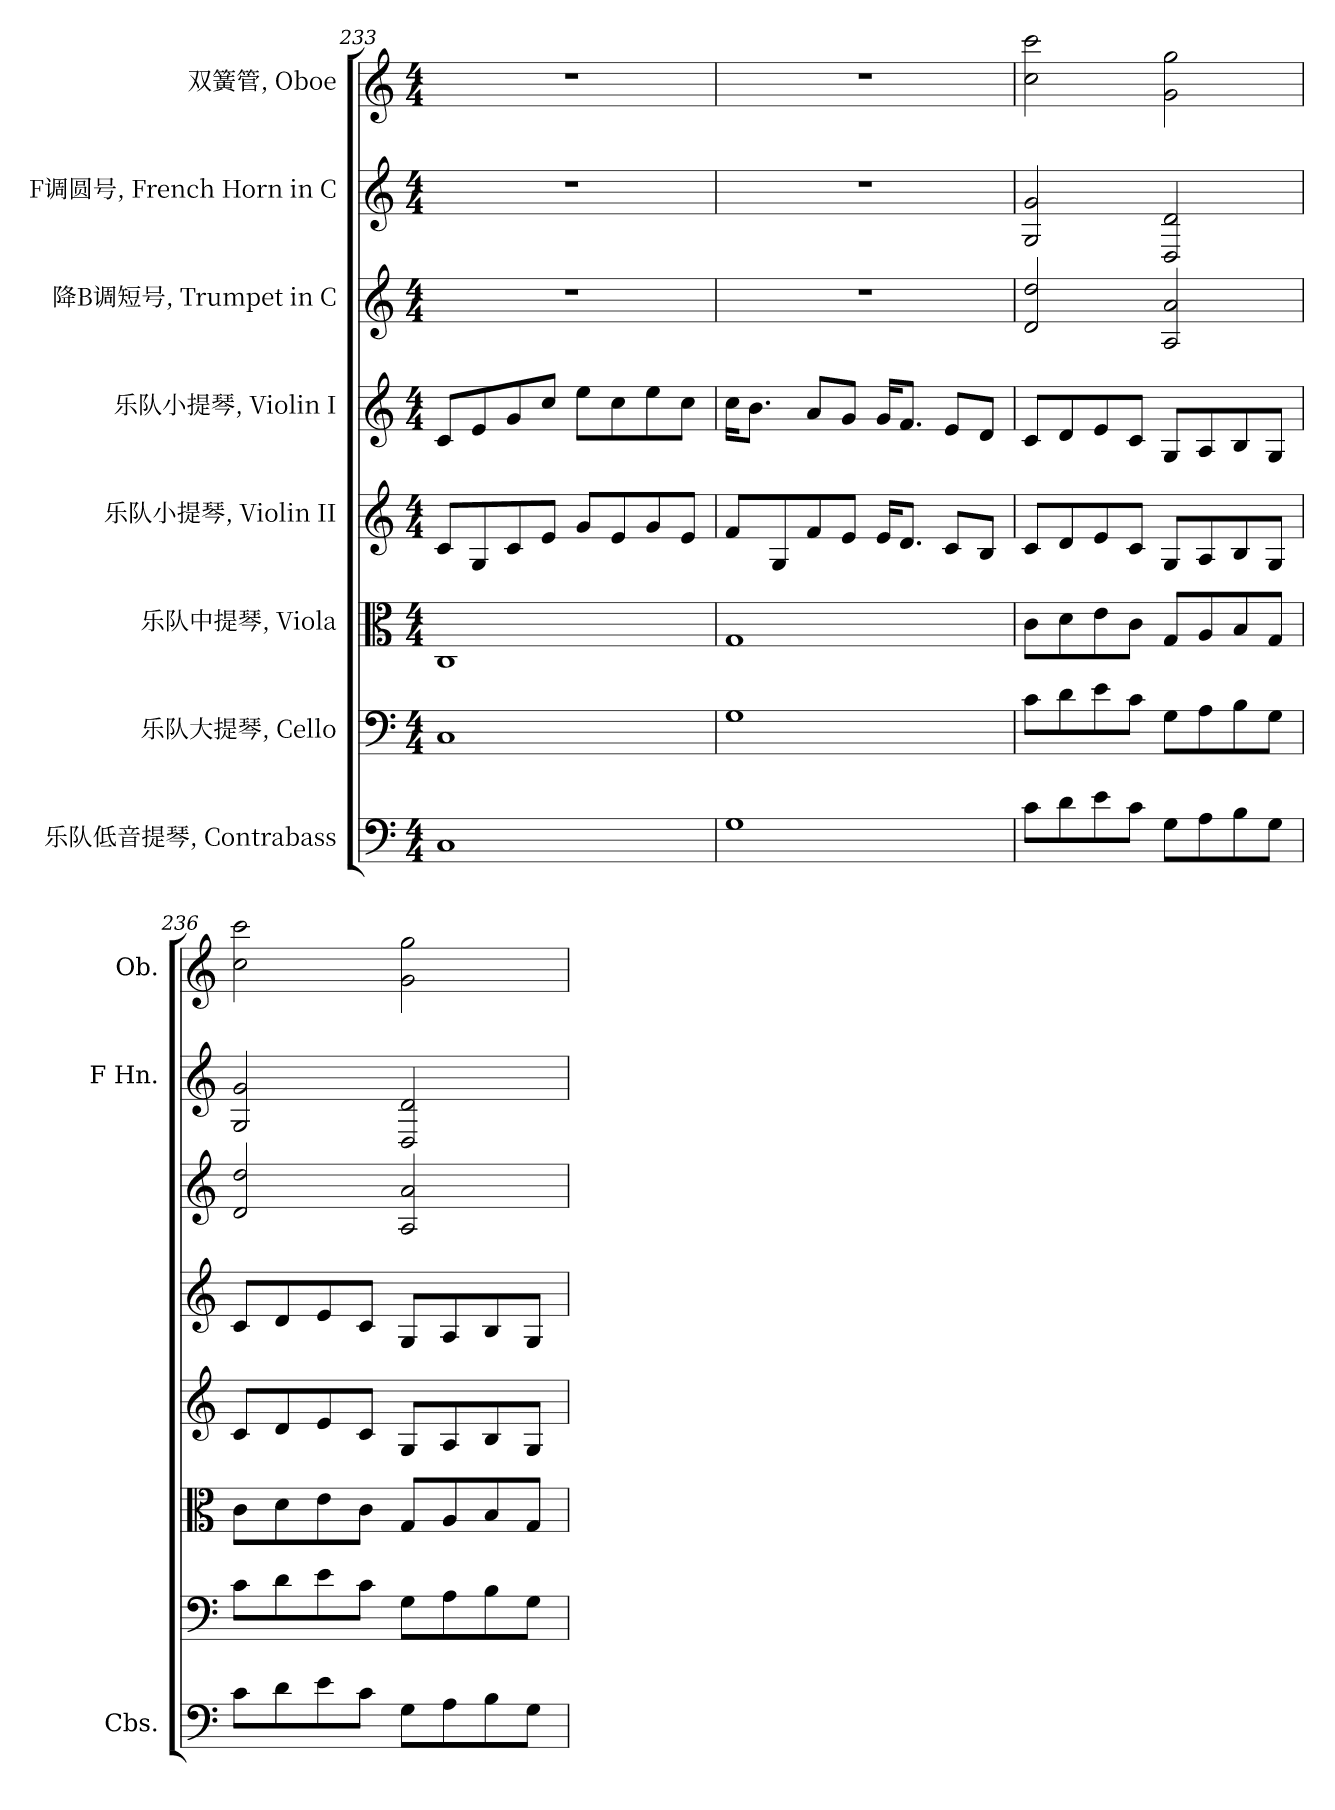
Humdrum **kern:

**kern	**kern	**kern	**kern	**kern	**kern	**kern	**kern
*part8	*part7	*part6	*part5	*part4	*part3	*part2	*part1
*staff8	*staff7	*staff6	*staff5	*staff4	*staff3	*staff2	*staff1
*I"乐队低音提琴, Contrabass	*I"乐队大提琴, Cello	*I"乐队中提琴, Viola	*I"乐队小提琴, Violin II	*I"乐队小提琴, Violin I	*I"降B调短号, Trumpet in C	*I"F调圆号, French Horn in C	*I"双簧管, Oboe
*I'Cbs.	*	*	*	*	*	*I'F Hn.	*I'Ob.
*clefF4	*clefF4	*clefC3	*clefG2	*clefG2	*clefG2	*clefG2	*clefG2
*ITrd7c12	*	*	*	*	*ITrd1c2	*ITrd4c7	*
*k[]	*k[]	*k[]	*k[]	*k[]	*k[b-e-]	*k[b-]	*k[]
*M4/4	*M4/4	*M4/4	*M4/4	*M4/4	*M4/4	*M4/4	*M4/4
=233	=233	=233	=233	=233	=233	=233	=233
1CC	1C	1C	8c/L	8c/L	1r	1r	1r
.	.	.	8G/	8e/	.	.	.
.	.	.	8c/	8g/	.	.	.
.	.	.	8e/J	8cc/J	.	.	.
.	.	.	8g/L	8ee\L	.	.	.
.	.	.	8e/	8cc\	.	.	.
.	.	.	8g/	8ee\	.	.	.
.	.	.	8e/J	8cc\J	.	.	.
=234	=234	=234	=234	=234	=234	=234	=234
1GG	1G	1G	8f/L	16cc\KL	1r	1r	1r
.	.	.	.	8.b\J	.	.	.
.	.	.	8G/	.	.	.	.
.	.	.	8f/	8a/L	.	.	.
.	.	.	8e/J	8g/J	.	.	.
.	.	.	16e/KL	16g/KL	.	.	.
.	.	.	8.d/J	8.f/J	.	.	.
.	.	.	8c/L	8e/L	.	.	.
.	.	.	8B/J	8d/J	.	.	.
!!LO:PB:g=z
=235	=235	=235	=235	=235	=235	=235	=235
8C\L	8c\L	8c\L	8c/L	8c/L	2c/ 2cc/	2C/ 2c/	2cc\ 2ccc\
8D\	8d\	8d\	8d/	8d/	.	.	.
8E\	8e\	8e\	8e/	8e/	.	.	.
8C\J	8c\J	8c\J	8c/J	8c/J	.	.	.
8GG\L	8G\L	8G/L	8G/L	8G/L	2G/ 2g/	2GG/ 2G/	2g\ 2gg\
8AA\	8A\	8A/	8A/	8A/	.	.	.
8BB\	8B\	8B/	8B/	8B/	.	.	.
8GG\J	8G\J	8G/J	8G/J	8G/J	.	.	.
=236	=236	=236	=236	=236	=236	=236	=236
8C\L	8c\L	8c\L	8c/L	8c/L	2c/ 2cc/	2C/ 2c/	2cc\ 2ccc\
8D\	8d\	8d\	8d/	8d/	.	.	.
8E\	8e\	8e\	8e/	8e/	.	.	.
8C\J	8c\J	8c\J	8c/J	8c/J	.	.	.
8GG\L	8G\L	8G/L	8G/L	8G/L	2G/ 2g/	2GG/ 2G/	2g\ 2gg\
8AA\	8A\	8A/	8A/	8A/	.	.	.
8BB\	8B\	8B/	8B/	8B/	.	.	.
8GG\J	8G\J	8G/J	8G/J	8G/J	.	.	.
=	=	=	=	=	=	=	=
*-	*-	*-	*-	*-	*-	*-	*-
